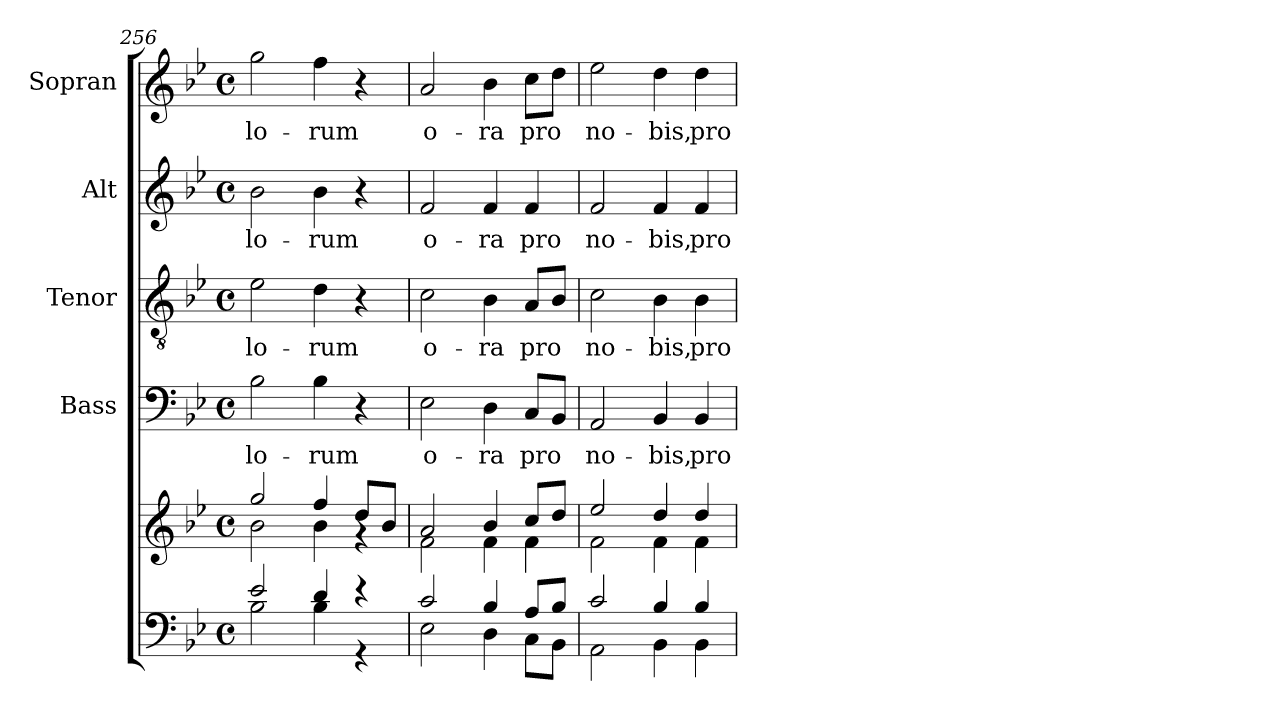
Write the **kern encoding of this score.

**kern	**kern	**kern	**text	**kern	**text	**kern	**text	**kern	**text
*part5	*part5	*part4	*part4	*part3	*part3	*part2	*part2	*part1	*part1
*staff6	*staff5	*staff4	*staff4	*staff3	*staff3	*staff2	*staff2	*staff1	*staff1
*	*	*I"Bass	*	*I"Tenor	*	*I"Alt	*	*I"Sopran	*
*	*	*I'B.	*	*I'T.	*	*I'A.	*	*I'S.	*
*clefF4	*clefG2	*clefF4	*	*clefGv2	*	*clefG2	*	*clefG2	*
*k[b-e-]	*k[b-e-]	*k[b-e-]	*	*k[b-e-]	*	*k[b-e-]	*	*k[b-e-]	*
*B-:	*B-:	*B-:	*	*B-:	*	*B-:	*	*B-:	*
*M4/4	*M4/4	*M4/4	*	*M4/4	*	*M4/4	*	*M4/4	*
*met(c)	*met(c)	*met(c)	*	*met(c)	*	*met(c)	*	*met(c)	*
=256	=256	=256	=256	=256	=256	=256	=256	=256	=256
*^	*^	*	*	*	*	*	*	*	*
!	!	!	!	!	!LO:LY:b	!	!LO:LY:b	!	!LO:LY:b	!	!LO:LY:b
2e-/	2B-\	2gg/	2b-\	2B-\	-lo-	2e-\	-lo-	2b-\	-lo-	2gg\	-lo-
!	!	!	!	!	!LO:LY:b	!	!LO:LY:b	!	!LO:LY:b	!	!LO:LY:b
4d/	4B-\	4ff/	4b-\	4B-\	-rum	4d\	-rum	4b-\	-rum	4ff\	-rum
4r	4r	8dd/L	4rf	4r	.	4r	.	4r	.	4r	.
.	.	8b-/J	.	.	.	.	.	.	.	.	.
!!LO:LB:g=z
=257	=257	=257	=257	=257	=257	=257	=257	=257	=257	=257	=257
!	!	!	!	!	!LO:LY:b	!	!LO:LY:b	!	!LO:LY:b	!	!LO:LY:b
2c/	2E-\	2a/	2f\	2E-\	o-	2c\	o-	2f/	o-	2a/	o-
!	!	!	!	!	!LO:LY:b	!	!LO:LY:b	!	!LO:LY:b	!	!LO:LY:b
4B-/	4D\	4b-/	4f\	4D\	-ra	4B-\	-ra	4f/	-ra	4b-\	-ra
!	!	!	!	!	!LO:LY:b	!	!LO:LY:b	!	!LO:LY:b	!	!LO:LY:b
8A/L	8C\L	8cc/L	4f\	8C/L	pro	8A/L	pro	4f/	pro	8cc\L	pro
8B-/J	8BB-\J	8dd/J	.	8BB-/J	.	8B-/J	.	.	.	8dd\J	.
=258	=258	=258	=258	=258	=258	=258	=258	=258	=258	=258	=258
!	!	!	!	!	!LO:LY:b	!	!LO:LY:b	!	!LO:LY:b	!	!LO:LY:b
2c/	2AA\	2ee-/	2f\	2AA/	no-	2c\	no-	2f/	no-	2ee-\	no-
!	!	!	!	!	!LO:LY:b	!	!LO:LY:b	!	!LO:LY:b	!	!LO:LY:b
4B-/	4BB-\	4dd/	4f\	4BB-/	-bis,	4B-\	-bis,	4f/	-bis,	4dd\	-bis,
!	!	!	!	!	!LO:LY:b	!	!LO:LY:b	!	!LO:LY:b	!	!LO:LY:b
4B-/	4BB-\	4dd/	4f\	4BB-/	pro	4B-\	pro	4f/	pro	4dd\	pro
*v	*v	*	*	*	*	*	*	*	*	*	*
*	*v	*v	*	*	*	*	*	*	*	*
=	=	=	=	=	=	=	=	=	=
*-	*-	*-	*-	*-	*-	*-	*-	*-	*-
